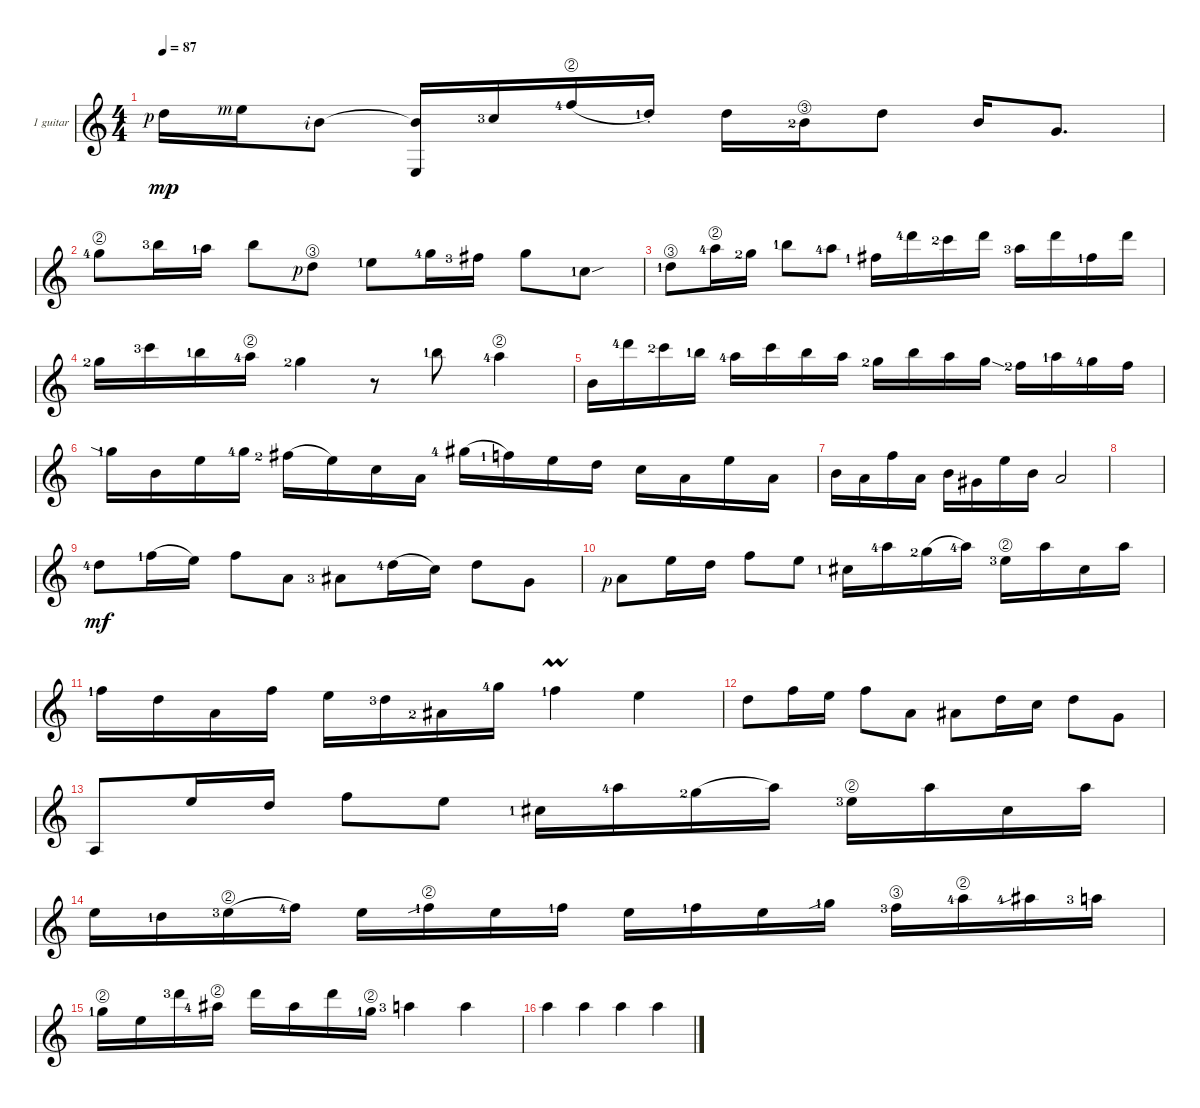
\defaultSystemsLayout 4
\bracketExtendMode groupsimilarinstruments
\firstSystemTrackNameOrientation horizontal
\otherSystemsTrackNameOrientation horizontal
\track ("1 guitar" "1 guitar") {instrument acousticguitarsteel}
\staff {score}
\tuning (E4 B3 G3 D3 A2 E2)
\ts (4 4)
\scale
0.442029
\tempo 87
\accidentals auto
\clef g2
\ottava regular
\simile none
\ks c
3.2{rf 1}.16{dy mp} 0.1{rf 3}.16 0.2{rf 2}.8 (0.2{t} 0.6).16 5.3{lf 4}.16 6.2{string lf 5}.16{legatoorigin} 3.2{st lf 2}.16 3.2.16 4.3{string lf 3}.16 3.2.8 0.2.16 0.3.8{d} |
\scale
0.557971 8.2{string lf 5}.8 7.1{lf 4}.16 5.1{lf 2}.16 7.1.8 7.3{string rf 1}.8 5.2{lf 2}.8 8.2{lf 5}.16 7.2{lf 4}.16 8.2.8 5.3{sou lf 2}.8 |
\scale
0.652542 7.3{string lf 2}.8 10.2{string lf 5}.16 8.2{lf 3}.16 7.1{lf 2}.8 10.2{lf 5}.8 7.2{lf 2}.16 10.1{lf 5}.16 8.1{lf 3}.16 10.1.16 10.2{lf 4}.16 10.1.16 11.3{lf 2}.16 10.1.16 |
\scale
0.347458 8.2{lf 3}.16 8.1{lf 4}.16 7.1{lf 2}.16 10.2{string lf 5}.16 3.1{lf 3}.4 r.8 7.1{lf 2}.8 10.2{string lf 5}.4 |
\scale
0.346072 0.2.16 10.1{lf 5}.16 8.1{lf 3}.16 7.1{lf 2}.16 10.2{lf 5}.16 8.1.16 7.1.16 10.2.16 8.2{lf 3}.16 7.1.16 10.2.16 8.2{sod}.16 6.2{lf 3}.16 5.1{lf 2}.16 8.2{lf 5}.16 6.2.16 |
\scale
0.653928 3.1{sia lf 2}.16 0.2.16 0.1.16 3.1{lf 5}.16 2.1{lf 3}.16{legatoorigin} 0.1.16 1.2.16 2.3.16 4.1{lf 5}.16{legatoorigin} 1.1{lf 2}.16 0.1.16 3.2.16 1.2.16 2.3.16 0.1.16 2.3.16 |
\scale
0.5 0.2.16 2.3.16 1.1.16 2.3.16 0.2.16 1.3.16 0.1.16 0.2.16 2.3.2 |
\scale
0.5 |
\scale
0.442529 3.2{lf 5}.8{dy mf} 1.1{lf 2}.16{legatoorigin} 0.1.16 1.1.8 2.3.8 3.3{lf 4}.8 3.2{lf 5}.16{legatoorigin} 1.2.16 3.2.8 0.3.8 |
\scale
0.557471 2.3{rf 1}.8 0.1.16 3.2.16 1.1.8 0.1.8 2.2{lf 2}.16 5.1{lf 5}.16 3.1{lf 3}.16{legatoorigin} 5.1{lf 5}.16 5.2{string lf 4}.16 5.1.16 2.2.16 5.1.16 |
\scale
0.652542 1.1{lf 2}.16 3.2.16 2.3.16 1.1.16 0.1.16 3.2{lf 4}.16 3.3{lf 3}.16 3.1{lf 5}.16 1.1{lf 2 umordent}.4 0.1.4 |
\scale
0.347458 3.2.8 1.1.16 0.1.16 1.1.8 2.3.8 3.3.8 3.2.16 1.2.16 3.2.8 0.3.8 |
\scale
0.347458 0.5.8 0.1.16 3.2.16 1.1.8 0.1.8 2.2{lf 2}.16 5.1{lf 5}.16 3.1{lf 3}.16{legatoorigin} 5.1.16 5.2{string lf 4}.16 5.1.16 6.3.16 5.1.16 |
\scale
0.652542 0.1.16 3.2{lf 2}.16 5.2{string lf 4}.16{legatoorigin} 6.2{lf 5}.16 0.1.16 6.2{string sib lf 2}.16 0.1.16 1.1{lf 2}.16 0.1.16 6.2{lf 2}.16 0.1.16 8.2{sib lf 2}.16 10.3{string lf 4}.16 10.2{string lf 5}.16 11.2{sib lf 5}.16 10.2{lf 4}.16 |
\scale
0.442529 8.2{string lf 2}.16 0.1.16 10.1{lf 4}.16 11.2{string lf 5}.16 10.1.16 11.2.16 10.1.16 8.2{string lf 2}.16 10.2{lf 4}.4 10.2.4 |
\scale
0.557471 10.2.4 10.2.4 10.2.4 10.2.4
